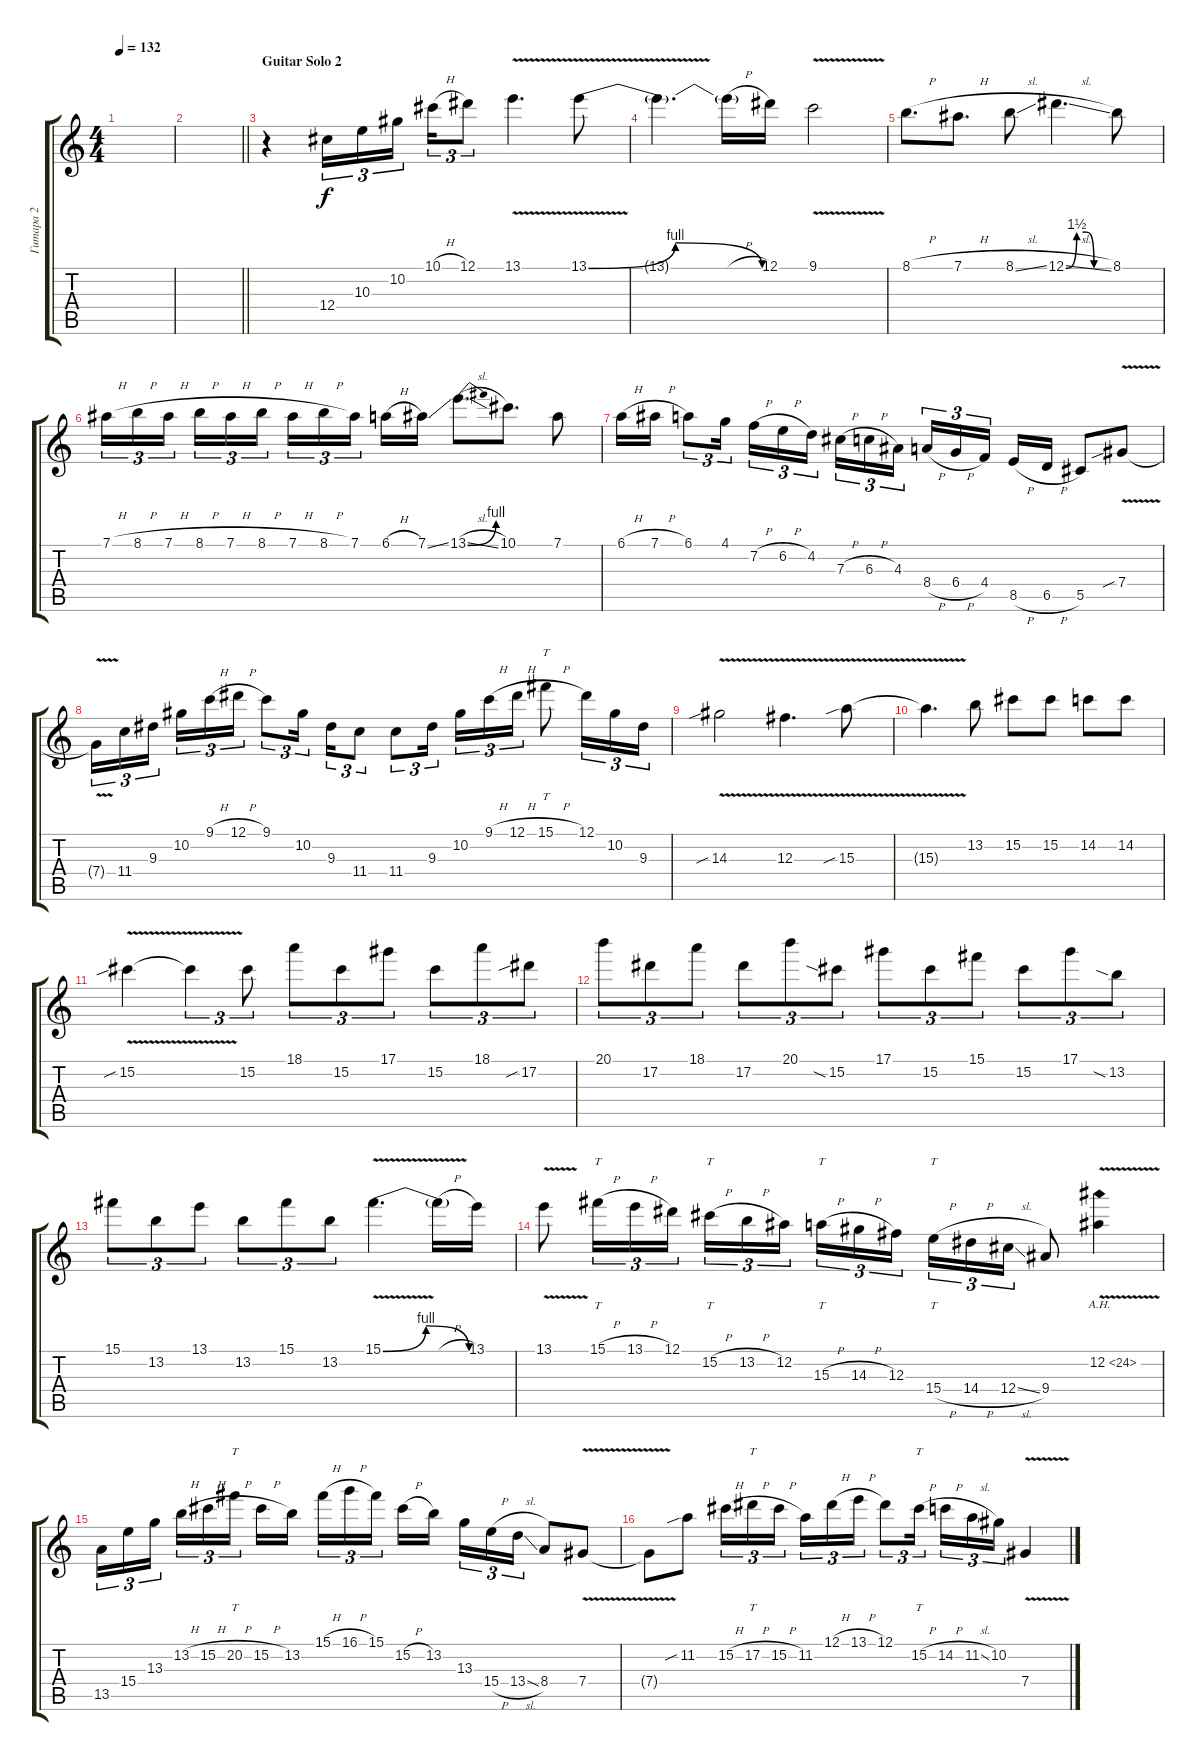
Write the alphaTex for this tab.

\track ("Гитара 2" "Гитара 2") {instrument distortionguitar}
\staff {score tabs}
\tuning (Eb4 Bb3 Gb3 Db3 Ab2 Db2) {hide}
\ts (4 4)
\tempo 132
\clef g2
\ks c
|
\barLineRight lightlight
|
\section ("" "Guitar Solo 2")
r.4{volume 10} 12.4.16{tu (3 2)} 10.3.16{tu (3 2)} 10.2.16{tu (3 2) beam splitsecondary} 10.1{h}.16{tu (3 2)} 12.1.8{tu (3 2)} 13.1{v}.4{d} 13.1{be (bendrelease 0 0 15 4 55 4 60 0) v}.8 |
13.1{t}.4{d} 13.1{h t}.16 12.1.16 9.1{v}.2 |
8.1{h}.8{d} 7.1{h}.8{d} 8.1{sl}.8 12.1{be (custom 0 0 15 6 28 6 39 0 60 0) sl}.4{d} 8.1.8 |
7.1{h}.16{tu (3 2)} 8.1{h}.16{tu (3 2)} 7.1{h}.16{tu (3 2) beam splitsecondary} 8.1{h}.16{tu (3 2)} 7.1{h}.16{tu (3 2)} 8.1{h}.16{tu (3 2)} 7.1{h}.16{tu (3 2)} 8.1{h}.16{tu (3 2)} 7.1.16{tu (3 2) beam splitsecondary} 6.1{h}.16 7.1{ss}.16 13.1{be (bend 0 0 60 4) sl}.8{d} 10.1.8{d} 7.1.8 |
6.1{h}.16 7.1{h}.16 6.1.8{tu (3 2)} 4.1.16{tu (3 2)} 7.2{h}.16{tu (3 2)} 6.2{h}.16{tu (3 2)} 4.2.16{tu (3 2) beam splitsecondary} 7.3{h}.16{tu (3 2)} 6.3{h}.16{tu (3 2)} 4.3.16{tu (3 2)} 8.4{h}.16{tu (3 2)} 6.4{h}.16{tu (3 2)} 4.4.16{tu (3 2) beam splitsecondary} 8.5{h}.16 6.5{h}.16 5.5.8 7.4{v sib}.8 |
7.4{t}.16{tu (3 2)} 11.4.16{tu (3 2)} 9.3.16{tu (3 2) beam splitsecondary} 10.2.16{tu (3 2)} 9.1{h}.16{tu (3 2)} 12.1{h}.16{tu (3 2)} 9.1.8{tu (3 2)} 10.2.16{tu (3 2) beam splitsecondary} 9.3.16{tu (3 2)} 11.4.8{tu (3 2)} 11.4.8{tu (3 2)} 9.3.16{tu (3 2) beam splitsecondary} 10.2.16{tu (3 2)} 9.1{h}.16{tu (3 2)} 12.1{h}.16{tu (3 2)} 15.1{h}.8{tt} 12.1.16{tu (3 2)} 10.2.16{tu (3 2)} 9.3.16{tu (3 2)} |
14.3{v sib}.2 12.3{v}.4{d} 15.3{v sib}.8 |
15.3{t}.4{d} 13.2.8 15.2.8 15.2.8 14.2.8 14.2.8 |
15.2{v sib}.4 15.2{t}.4{tu (3 2)} 15.2.8{tu (3 2)} 18.1.8{tu (3 2)} 15.2.8{tu (3 2)} 17.1.8{tu (3 2)} 15.2.8{tu (3 2)} 18.1.8{tu (3 2)} 17.2{sib}.8{tu (3 2)} |
20.1.8{tu (3 2)} 17.2.8{tu (3 2)} 18.1.8{tu (3 2)} 17.2.8{tu (3 2)} 20.1.8{tu (3 2)} 15.2{sia}.8{tu (3 2)} 17.1.8{tu (3 2)} 15.2.8{tu (3 2)} 15.1.8{tu (3 2)} 15.2.8{tu (3 2)} 17.1.8{tu (3 2)} 13.2{sia}.8{tu (3 2)} |
15.1.8{tu (3 2)} 13.2.8{tu (3 2)} 13.1.8{tu (3 2)} 13.2.8{tu (3 2)} 15.1.8{tu (3 2)} 13.2.8{tu (3 2)} 15.1{be (bendrelease 0 0 15 4 46 4 60 0) v}.4{d} 15.1{h t}.16 13.1.16 |
13.1{v}.8 15.1{h}.16{tt tu (3 2)} 13.1{h}.16{tu (3 2)} 12.1.16{tu (3 2)} 15.2{h}.16{tt tu (3 2)} 13.2{h}.16{tu (3 2)} 12.2.16{tu (3 2) beam splitsecondary} 15.3{h}.16{tt tu (3 2)} 14.3{h}.16{tu (3 2)} 12.3.16{tu (3 2)} 15.4{h}.16{tt tu (3 2)} 14.4{h}.16{tu (3 2)} 12.4{sl}.16{tu (3 2)} 9.4.8 12.2{ah 12 v}.4 |
13.5.16{tu (3 2)} 15.4.16{tu (3 2)} 13.3.16{tu (3 2) beam splitsecondary} 13.2{h}.16{tu (3 2)} 15.2{h}.16{tu (3 2)} 20.2{h}.16{tt tu (3 2)} 15.2{h}.16 13.2.16{beam splitsecondary} 15.1{h}.16{tu (3 2)} 16.1{h}.16{tu (3 2)} 15.1.16{tu (3 2)} 15.2{h}.16 13.2.16{beam splitsecondary} 13.3.16{tu (3 2)} 15.4{h}.16{tu (3 2)} 13.4{sl}.16{tu (3 2)} 8.4.8 7.4{v}.8 |
7.4{t}.8 11.2{sib}.8 15.2{h}.16{tu (3 2)} 17.2{h}.16{tt tu (3 2)} 15.2{h}.16{tu (3 2) beam splitsecondary} 11.2.16{tu (3 2)} 12.1{h}.16{tu (3 2)} 13.1{h}.16{tu (3 2)} 12.1.8{tu (3 2)} 15.2{h}.16{tt tu (3 2) beam splitsecondary} 14.2{h}.16{tu (3 2)} 11.2{sl}.16{tu (3 2)} 10.2.16{tu (3 2)} 7.4{v}.4
